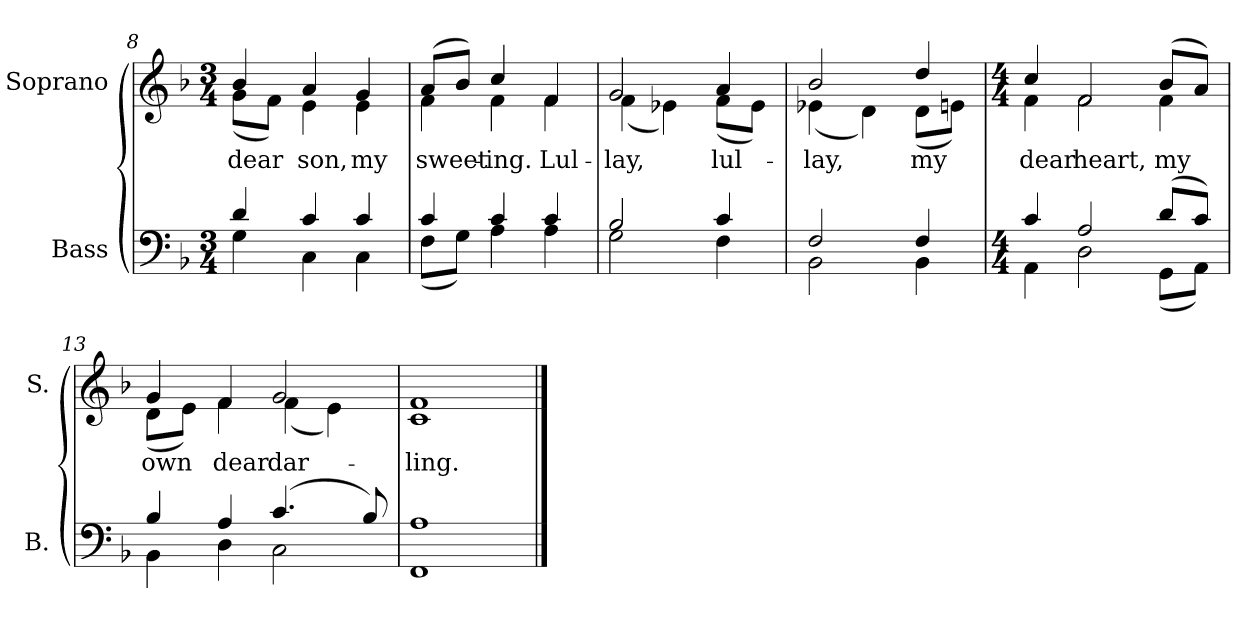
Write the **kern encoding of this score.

**kern	**kern	**text
*part2	*part1	*part1
*staff2	*staff1	*staff1
*I"Bass	*I"Soprano	*
*I'B.	*I'S.	*
*clefF4	*clefG2	*
*k[b-]	*k[b-]	*
*F:	*F:	*
*M3/4	*M3/4	*
=8	=8	=8
*^	*^	*
!	!	!	!	!LO:LY:b:color=#000000
4di/	4Gi\	4b-i/	(8gi\L	dear
.	.	.	8fi\J)	.
!	!	!	!	!LO:LY:b:color=#000000
4ci/	4Ci\	4ai/	4ei\	son,
!	!	!	!	!LO:LY:b:color=#000000
4ci/	4Ci\	4gi/	4ei\	my
!!LO:LB:g=z	!!
=9	=9	=9	=9	=9
!	!	!	!	!LO:LY:b:color=#000000
4ci/	(8Fi\L	(8ai/L	4fi\	sweet-
.	8Gi\J)	8b-i/J)	.	.
!	!	!	!	!LO:LY:b:color=#000000
4ci/	4Ai\	4cci/	4fi\	-ing.
!	!	!	!	!LO:LY:b:color=#000000
4ci/	4Ai\	4fi/	4fi\	Lul-
=10	=10	=10	=10	=10
!	!	!	!	!LO:LY:b:color=#000000
2B-i/	2Gi\	2gi/	(4fi\	-lay,
.	.	.	4e-Xi\)	.
!	!	!	!	!LO:LY:b:color=#000000
4ci/	4Fi\	4ai/	(8fi\L	lul-
.	.	.	8e-i\J)	.
=11	=11	=11	=11	=11
!	!	!	!	!LO:LY:b:color=#000000
2Fi/	2BB-i\	2b-i/	(4e-Xi\	-lay,
.	.	.	4di\)	.
!	!	!	!	!LO:LY:b:color=#000000
4Fi/	4BB-i\	4ddi/	(8di\L	my
.	.	.	8eni\J)	.
=12	=12	=12	=12	=12
*M4/4	*	*M4/4	*	*
!	!	!	!	!LO:LY:b:color=#000000
4ci/	4AAi\	4cci/	4fi\	dear
!	!	!	!	!LO:LY:b:color=#000000
2Ai/	2Di\	2fi/	2fi\	heart,
!	!	!	!	!LO:LY:b:color=#000000
(8di/L	(8GGi\L	(8b-i/L	4fi\	my
8ci/J)	8AAi\J)	8ai/J)	.	.
=13	=13	=13	=13	=13
!	!	!	!	!LO:LY:b:color=#000000
4B-i/	4BB-i\	4gi/	(8di\L	own
.	.	.	8ei\J)	.
!	!	!	!	!LO:LY:b:color=#000000
4Ai/	4Di\	4fi/	4fi\	dear
!	!	!	!	!LO:LY:b:color=#000000
(4.ci/	2Ci\	2gi/	(4fi\	dar-
.	.	.	4ei\)	.
8B-i/)	.	.	.	.
*v	*v	*	*	*
=14	=14	=14	=14
!	!	!	!LO:LY:b:color=#000000
1FFi 1Ai	1fi	1ci	-ling.
*	*v	*v	*
==	==	==
*-	*-	*-
